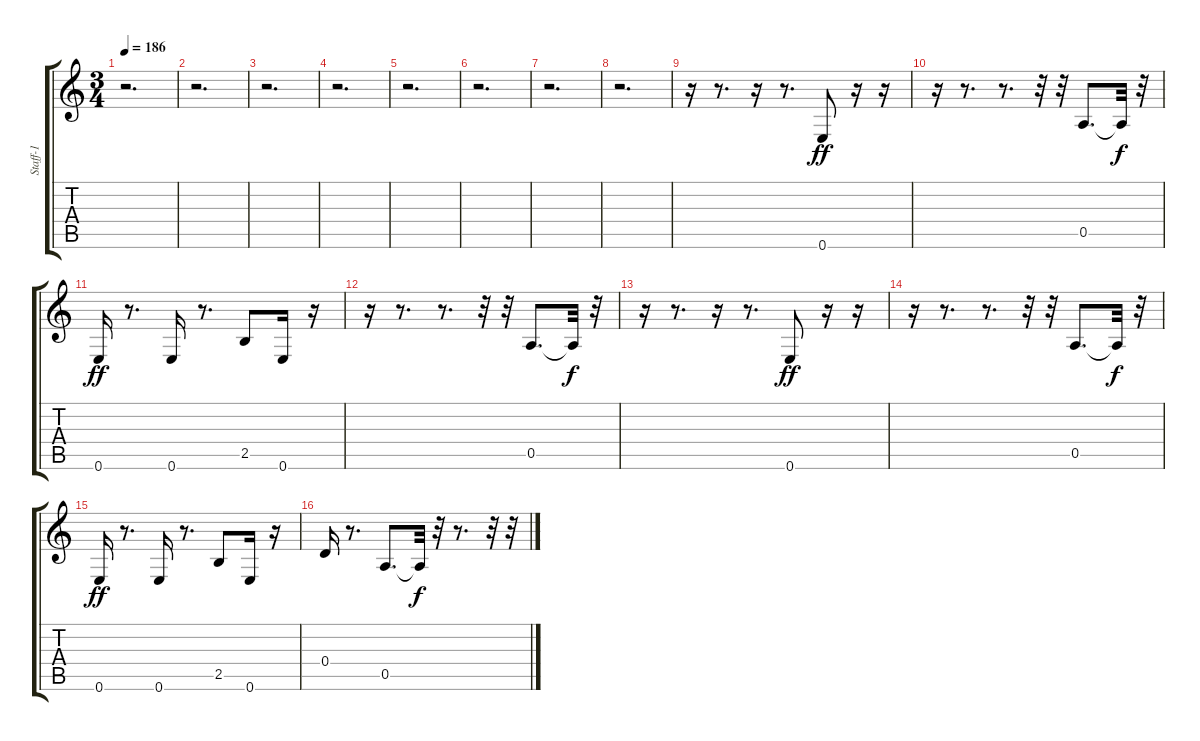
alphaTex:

\track ("Staff-1" "Staff-1") {instrument slapbass2}
\staff {score tabs}
\tuning (E4 B3 G3 D3 A2 E2) {hide}
\ts (3 4)
\tempo 186
\clef g2
\ks c
r.2{d dy ff} |
r.2{d} |
r.2{d} |
r.2{d} |
r.2{d} |
r.2{d} |
r.2{d} |
r.2{d} |
r.16 r.8{d} r.16 r.8{d} 0.6.8 r.16 r.16 |
r.16 r.8{d} r.8{d} r.32 r.32 0.5.8{d} 0.5{t}.32{dy f} r.32 |
0.6.16{dy ff} r.8{d} 0.6.16 r.8{d} 2.5.8 0.6.16 r.16 |
r.16 r.8{d} r.8{d} r.32 r.32 0.5.8{d} 0.5{t}.32{dy f} r.32 |
r.16 r.8{d} r.16 r.8{d} 0.6.8{dy ff} r.16 r.16 |
r.16 r.8{d} r.8{d} r.32 r.32 0.5.8{d} 0.5{t}.32{dy f} r.32 |
0.6.16{dy ff} r.8{d} 0.6.16 r.8{d} 2.5.8 0.6.16 r.16 |
0.4.16 r.8{d} 0.5.8{d} 0.5{t}.32{dy f} r.32 r.8{d} r.32 r.32
